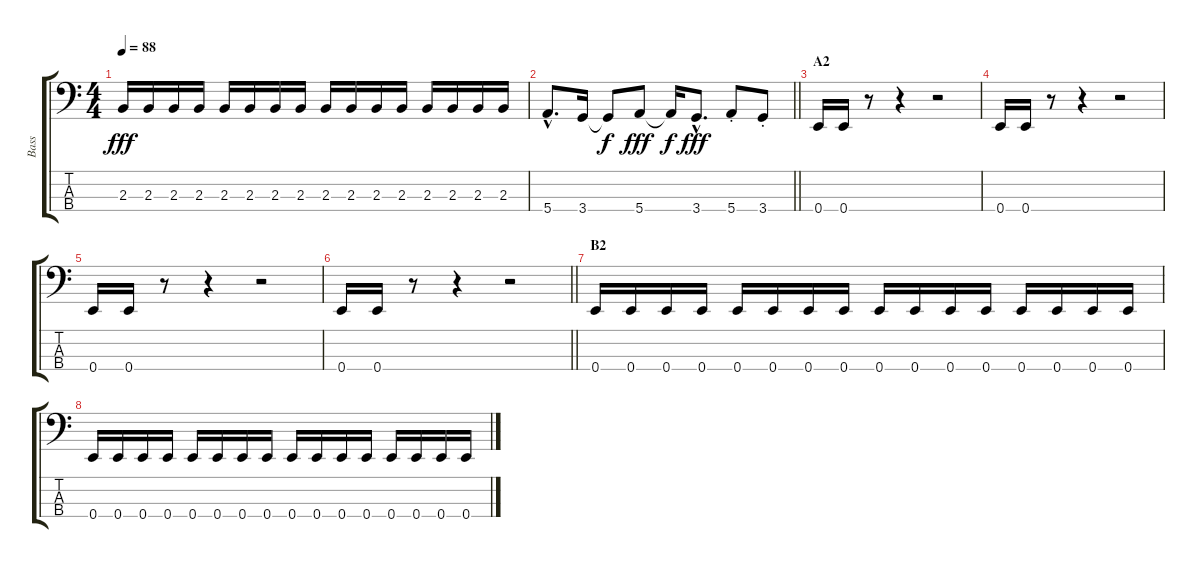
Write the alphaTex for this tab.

\track ("Bass" "Bass") {instrument electricbasspick}
\staff {score tabs}
\tuning (G2 D2 A1 E1) {hide}
\ts (4 4)
\tempo 88
\clef f4
\ks c
2.3.16{dy fff} 2.3.16 2.3.16 2.3.16 2.3.16 2.3.16 2.3.16 2.3.16 2.3.16 2.3.16 2.3.16 2.3.16 2.3.16 2.3.16 2.3.16 2.3.16 |
\barLineRight lightlight
5.4{hac}.8{d} 3.4.16 3.4{t}.8{dy f} 5.4.8{dy fff} 5.4{t}.16{dy f} 3.4{hac}.8{d dy fff} 5.4{st}.8 3.4{st}.8 |
\section ("" "A2")
0.4.16 0.4.16 r.8 r.4 r.2 |
0.4.16 0.4.16 r.8 r.4 r.2 |
0.4.16 0.4.16 r.8 r.4 r.2 |
\barLineRight lightlight
0.4.16 0.4.16 r.8 r.4 r.2 |
\section ("" "B2")
0.4.16 0.4.16 0.4.16 0.4.16 0.4.16 0.4.16 0.4.16 0.4.16 0.4.16 0.4.16 0.4.16 0.4.16 0.4.16 0.4.16 0.4.16 0.4.16 |
0.4.16 0.4.16 0.4.16 0.4.16 0.4.16 0.4.16 0.4.16 0.4.16 0.4.16 0.4.16 0.4.16 0.4.16 0.4.16 0.4.16 0.4.16 0.4.16
